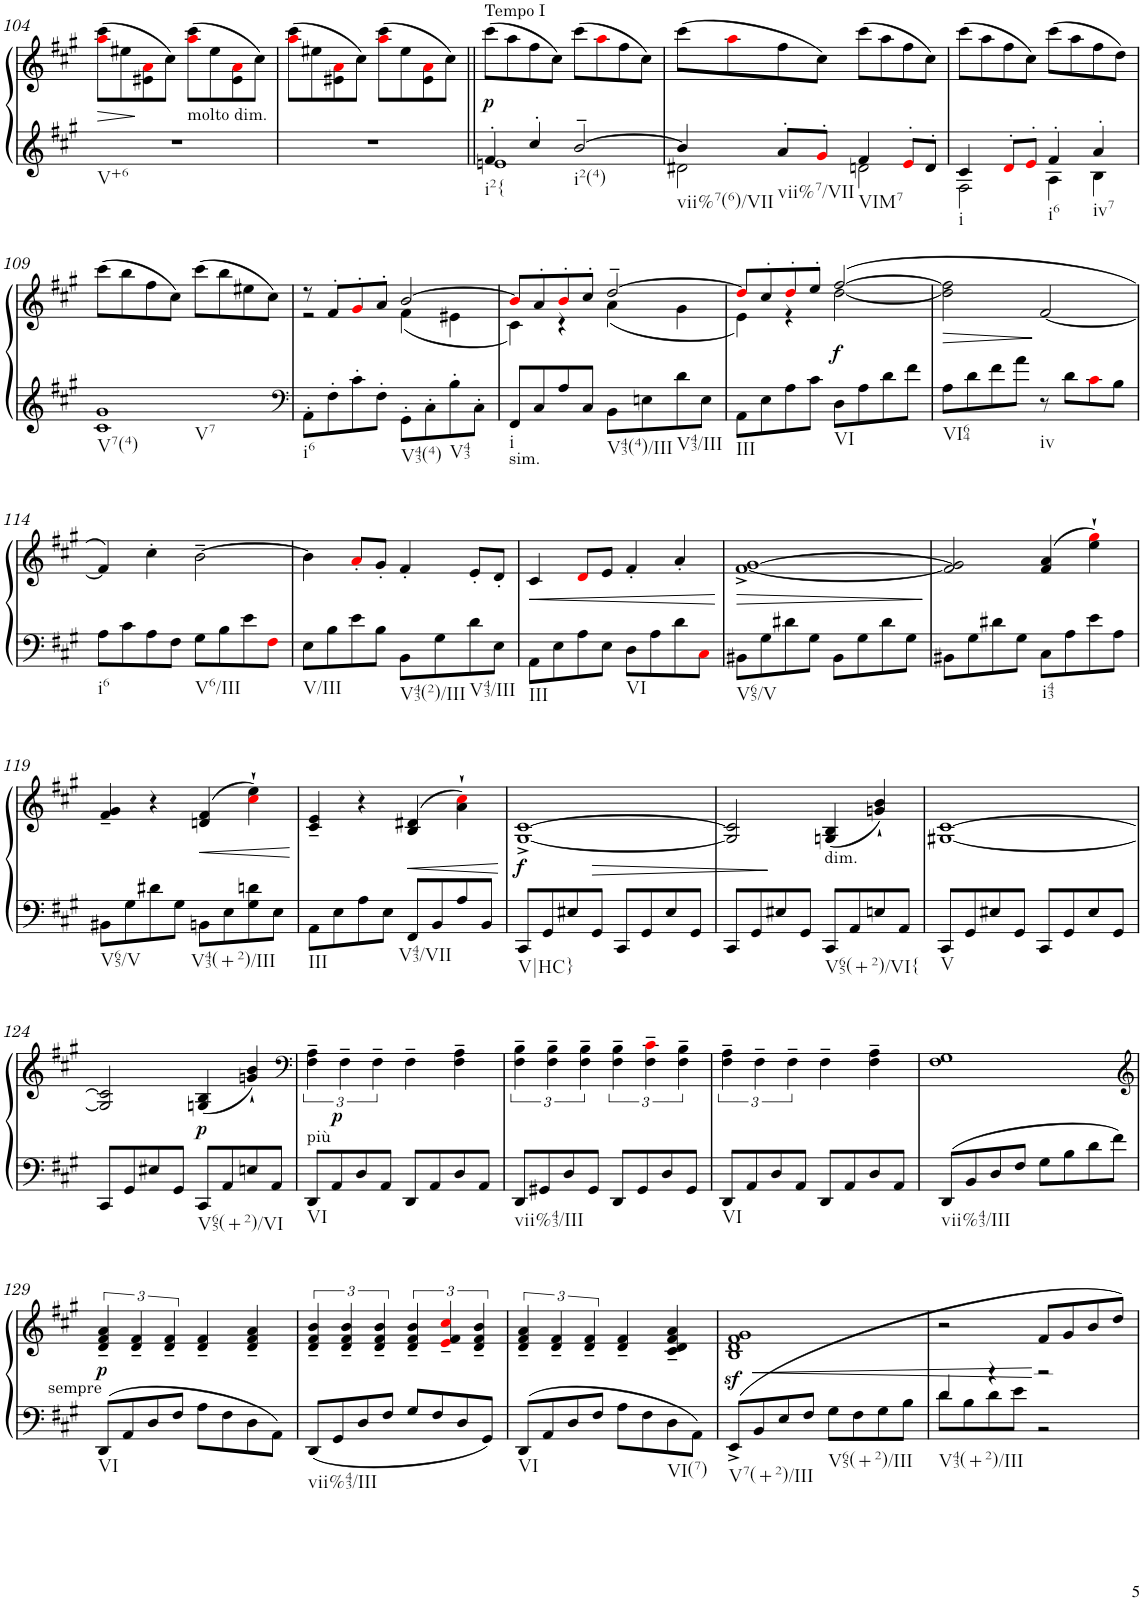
**kern	**kern	**dynam
*part1	*part1	*part1
*staff2	*staff1	*staff1/2
*I"Piano	*	*
*I'Pno.	*	*
!!LO:PB:g=z
*clefG2	*clefG2	*
*k[f#c#g#]	*k[f#c#g#]	*
*M4/4	*M4/4	*
*met(c)	*met(c)	*
=104	=104	=104
!LO:TX:b:t=V+6	!	!
!	!	!LO:HP:b
1r	(8aai\ 8ccc#\L	>
.	8ee#X\	.
.	8e#X\ 8ai\	.
.	8cc#\J)	.
!	!LO:TX:b:t=molto dim.	!
.	(8aai\ 8ccc#\L	.
.	8ee#\	.
.	8e#\ 8ai\	.
.	8cc#\J)	.
=105	=105	=105
1r	(8aai\ 8ccc#\L	.
.	8ee#X\	.
.	8e#X\ 8ai\	.
.	8cc#\J)	.
.	(8aai\ 8ccc#\L	.
.	8ee#\	.
.	8e#\ 8ai\	.
.	8cc#\J)	.
=106||	=106||	=106||
*^	*	*
!	!	!LO:TX:a:t=Tempo I	!
!LO:TX:b:t=i2{	!	!	!
!	!	!	!LO:DY:b
4f#'/	1en	(8ccc#\L	p
.	.	8aa\	.
4cc#'/	.	8ff#\	.
.	.	8cc#\J)	.
!LO:TX:b:t=i2(4)	!	!	!
[2b~/	.	(8ccc#\L	.
.	.	8aai\	.
.	.	8ff#\	.
.	.	8cc#\J)	.
=107	=107	=107	=107
!LO:TX:b:t=vii%7(6)/VII	!	!	!
4b/]	2d#X\	(8ccc#\L	.
.	.	8aai\	.
!LO:TX:b:t=vii%7/VII	!	!	!
8a'/L	.	8ff#\	.
8g#'i/J	.	8cc#\J)	.
!LO:TX:b:t=VIM7	!	!	!
4f#/	2dn\	(8ccc#\L	.
.	.	8aa\	.
8e'i/L	.	8ff#\	.
8d'/J	.	8cc#\J)	.
=108	=108	=108	=108
!LO:TX:b:t=i	!	!	!
4c#/	2F#\	(8ccc#\L	.
.	.	8aa\	.
8d'i/L	.	8ff#\	.
8e'i/J	.	8cc#\J)	.
!LO:TX:b:t=i6	!	!	!
4f#'/	4A\	(8ccc#\L	.
.	.	8aa\	.
!LO:TX:b:t=iv7	!	!	!
4a'/	4B\	8ff#\	.
.	.	8dd\J)	.
*v	*v	*	*
!!LO:LB:g=z
=109	=109	=109
!LO:TX:b:t=V7(4)	!	!
!LO:TX:b:t=V7	!	!
1c# 1g#	(8ccc#\L	.
.	8bb\	.
.	8ff#\	.
.	8cc#\J)	.
.	(8ccc#\L	.
.	8bb\	.
.	8ee#X\	.
.	8cc#\J)	.
=110	=110	=110
*clefF4	*	*
*	*^	*
!LO:TX:b:t=i6	!	!	!
8AA'\L	8r	2r	.
8F#'\	8f#'/L	.	.
8c#'\	8g#'i/	.	.
8F#'\J	8a'/J	.	.
!LO:TX:b:t=V43(4)	!	!	!
8GG#'\L	[2b/	(4f#\	.
8C#'\	.	.	.
!LO:TX:b:t=V43	!	!	!
8B'\	.	4e#X\	.
8C#'\J	.	.	.
=111	=111	=111	=111
!LO:TX:b:t=sim.	!	!	!
!LO:TX:b:t=i	!	!	!
8FF#/L	8bi/L]	4c#\)	.
8C#/	8a'/	.	.
8A/	8b'i/	4r	.
8C#/J	8cc#'/J	.	.
!LO:TX:b:t=V43(4)/III	!	!	!
8BB\L	[2dd~/	(4a\	.
8En\	.	.	.
!LO:TX:b:t=V43/III	!	!	!
8d\	.	4g#\	.
8E\J	.	.	.
=112	=112	=112	=112
!LO:TX:b:t=III	!	!	!
8AA\L	8ddi/L]	4e\)	.
8E\	8cc#'/	.	.
8A\	8dd'i/	4r	.
8c#\J	8ee'/J	.	.
!LO:TX:b:t=VI	!	!	!
!	!	!	!LO:DY:b
8D\L	([2ff#/	[2dd\	f
8A\	.	.	.
8d\	.	.	.
8f#\J	.	.	.
*	*v	*v	*
=113	=113	=113
!LO:TX:b:t=VI64	!	!
!	!	!LO:HP:b
8A\L	2dd\] 2ff#\]	>
8d\	.	.
8f#\	.	.
8a\J	.	.
!LO:TX:b:t=iv	!	!
8r	[2f#/	]
8d\L	.	.
8c#i\	.	.
8B\J	.	.
!!LO:LB:g=z
=114	=114	=114
!LO:TX:b:t=i6	!	!
8A\L	4f#/])	.
8c#\	.	.
8A\	4cc#'\	.
8F#\J	.	.
!LO:TX:b:t=V6/III	!	!
8G#\L	[2b~\	.
8B\	.	.
8e\	.	.
8F#i\J	.	.
=115	=115	=115
!LO:TX:b:t=V/III	!	!
8E\L	4b\]	.
8B\	.	.
8e\	8a'i/L	.
8B\J	8g#'/J	.
!LO:TX:b:t=V43(2)/III	!	!
8BB\L	4f#'/	.
8G#\	.	.
!LO:TX:b:t=V43/III	!	!
8d\	8e'/L	.
8E\J	8d'/J	.
=116	=116	=116
!LO:TX:b:t=III	!	!
!	!	!LO:HP:b
8AA\L	4c#/	<
8E\	.	.
8A\	8di/L	.
8E\J	8e/J	.
!LO:TX:b:t=VI	!	!
8D\L	4f#'/	.
8A\	.	.
8d\	4a'/	.
8C#i\J	.	.
.	.	]
=117	=117	=117
!LO:TX:b:t=V65/V	!	!
!	!	!LO:HP:b
8BB#X\L	[1f#^ [1g#^	>
8G#\	.	.
8d#X\	.	.
8G#\J	.	.
8BB#\L	.	.
8G#\	.	.
8d#\	.	.
8G#\J	.	.
.	.	[
=118	=118	=118
8BB#X\L	2f#/] 2g#/]	.
8G#\	.	.
8d#X\	.	.
8G#\J	.	.
!LO:TX:b:t=i43	!	!
8C#\L	(4f#/ 4a/	.
8A\	.	.
8e\	4ee\` 4gg#i\`)	.
8A\J	.	.
!!LO:LB:g=z
=119	=119	=119
!LO:TX:b:t=V65/V	!	!
8BB#X\L	4f#/~ 4g#/~	.
8G#\	.	.
8d#X\	4r	.
8G#\J	.	.
!LO:TX:b:t=V43(+2)/III	!	!
!	!	!LO:HP:b
8BBn\L	(4dn/ 4f#/	<
8E\	.	.
8G#\ 8dn\	4cc#i\` 4ee\`)	.
8E\J	.	.
.	.	]
=120	=120	=120
!LO:TX:b:t=III	!	!
8AA\L	4c#/~ 4e/~	.
8E\	.	.
8A\	4r	.
8E\J	.	.
!LO:TX:b:t=V43/VII	!	!
!	!	!LO:HP:b
8FF#/L	(4B/ 4d#X/	<
8BB/	.	.
8A/	4a\` 4cc#i\`)	.
8BB/J	.	.
.	.	[
=121	=121	=121
!LO:TX:b:t=V|HC}	!	!
!	!	!LO:DY:b
8CC#/L	[1G#^ [1c#^	f
8GG#/	.	.
8E#X/	.	.
8GG#/J	.	.
8CC#/L	.	.
8GG#/	.	.
8E#/	.	.
8GG#/J	.	.
=122	=122	=122
8CC#/L	2G#/] 2c#/]	.
8GG#/	.	.
8E#X/	.	[
8GG#/J	.	.
!	!LO:TX:b:t=dim.	!
!LO:TX:b:t=V65(+2)/VI{	!	!
8CC#/L	(4Gn/ 4B/	.
8AA/	.	.
8En/	4gn/` 4b/`)	.
8AA/J	.	.
=123	=123	=123
!LO:TX:b:t=V	!	!
8CC#/L	[1G#X [1c#	.
8GG#/	.	.
8E#X/	.	.
8GG#/J	.	.
8CC#/L	.	.
8GG#/	.	.
8E#/	.	.
8GG#/J	.	.
!!LO:LB:g=z
=124	=124	=124
8CC#/L	2G#/] 2c#/]	.
8GG#/	.	.
8E#X/	.	.
8GG#/J	.	.
!LO:TX:b:t=V65(+2)/VI	!	!
!	!	!LO:DY:b
8CC#/L	(4Gn/ 4B/	p
8AA/	.	.
8En/	4gn/` 4b/`)	.
8AA/J	.	.
=125	=125	=125
*	*clefF4	*
!	!LO:TX:b:t=più	!
!LO:TX:b:t=VI	!	!
!	!	!LO:DY:b
8DD/L	6F#\~ 6A\~	p
8AA/	.	.
.	6F#~\	.
8D/	.	.
.	6F#~\	.
8AA/J	.	.
8DD/L	4F#~\	.
8AA/	.	.
8D/	4F#\~ 4A\~	.
8AA/J	.	.
=126	=126	=126
!LO:TX:b:t=vii%43/III	!	!
8DD/L	6F#\~ 6B\~	.
8GG#X/	.	.
.	6F#\~ 6B\~	.
8D/	.	.
.	6F#\~ 6B\~	.
8GG#/J	.	.
8DD/L	6F#\~ 6B\~	.
8GG#/	.	.
.	6F#\~ 6c#i\~	.
8D/	.	.
.	6F#\~ 6B\~	.
8GG#/J	.	.
=127	=127	=127
!LO:TX:b:t=VI	!	!
8DD/L	6F#\~ 6A\~	.
8AA/	.	.
.	6F#~\	.
8D/	.	.
.	6F#~\	.
8AA/J	.	.
8DD/L	4F#~\	.
8AA/	.	.
8D/	4F#\~ 4A\~	.
8AA/J	.	.
=128	=128	=128
!LO:TX:b:t=vii%43/III	!	!
8DD/L	1F# 1G#	.
8BB/	.	.
8D/	.	.
8F#/J	.	.
8G#\L	.	.
8B\	.	.
8d\	.	.
8f#\J	.	.
!!LO:LB:g=z
=129	=129	=129
*	*clefG2	*
!	!LO:TX:b:t=sempre	!
!LO:TX:b:t=VI	!	!
!	!	!LO:DY:b
8DD/L	6d/~ 6f#/~ 6a/~	p
8AA/	.	.
.	6d/~ 6f#/~	.
8D/	.	.
.	6d/~ 6f#/~	.
8F#/J	.	.
8A\L	4d/~ 4f#/~	.
8F#\	.	.
8D\	4d/~ 4f#/~ 4a/~	.
8AA\J	.	.
=130	=130	=130
!LO:TX:b:t=vii%43/III	!	!
8DD/L	6d/~ 6f#/~ 6b/~	.
8GG#/	.	.
.	6d/~ 6f#/~ 6b/~	.
8D/	.	.
.	6d/~ 6f#/~ 6b/~	.
8F#/J	.	.
8G#/L	6d/~ 6f#/~ 6b/~	.
8F#/	.	.
.	6ei/~ 6f#/~ 6cc#i/~	.
8D/	.	.
.	6d/~ 6f#/~ 6b/~	.
8GG#/J	.	.
=131	=131	=131
!LO:TX:b:t=VI	!	!
8DD/L	6d/~ 6f#/~ 6a/~	.
8AA/	.	.
.	6d/~ 6f#/~	.
8D/	.	.
.	6d/~ 6f#/~	.
8F#/J	.	.
8A\L	4d/~ 4f#/~	.
8F#\	.	.
!LO:TX:b:t=VI(7)	!	!
8D\	4c#/~ 4d/~ 4f#/~ 4a/~	.
8AA\J	.	.
=132	=132	=132
!LO:TX:b:t=V7(+2)/III	!	!
(8EE^/L	1Bz< 1dz< 1f#z< 1g#z<	.
8BB/	.	.
8E/	.	.
8F#/J	.	.
!LO:TX:b:t=V65(+2)/III	!	!
8G#\L	.	.
8F#\	.	.
8G#\	.	.
8B\J	.	.
=133	=133	=133
*^	*	*
!LO:TX:b:t=V43(+2)/III	!	!	!
4d/	8d\L	2r	.
.	8B\	.	.
4r	8d\	.	.
.	8e\J	.	.
2r	2r	8f#/L	.
.	.	8g#/	.
.	.	8b/	.
.	.	8dd/J)	.
*v	*v	*	*
=	=	=
*-	*-	*-
